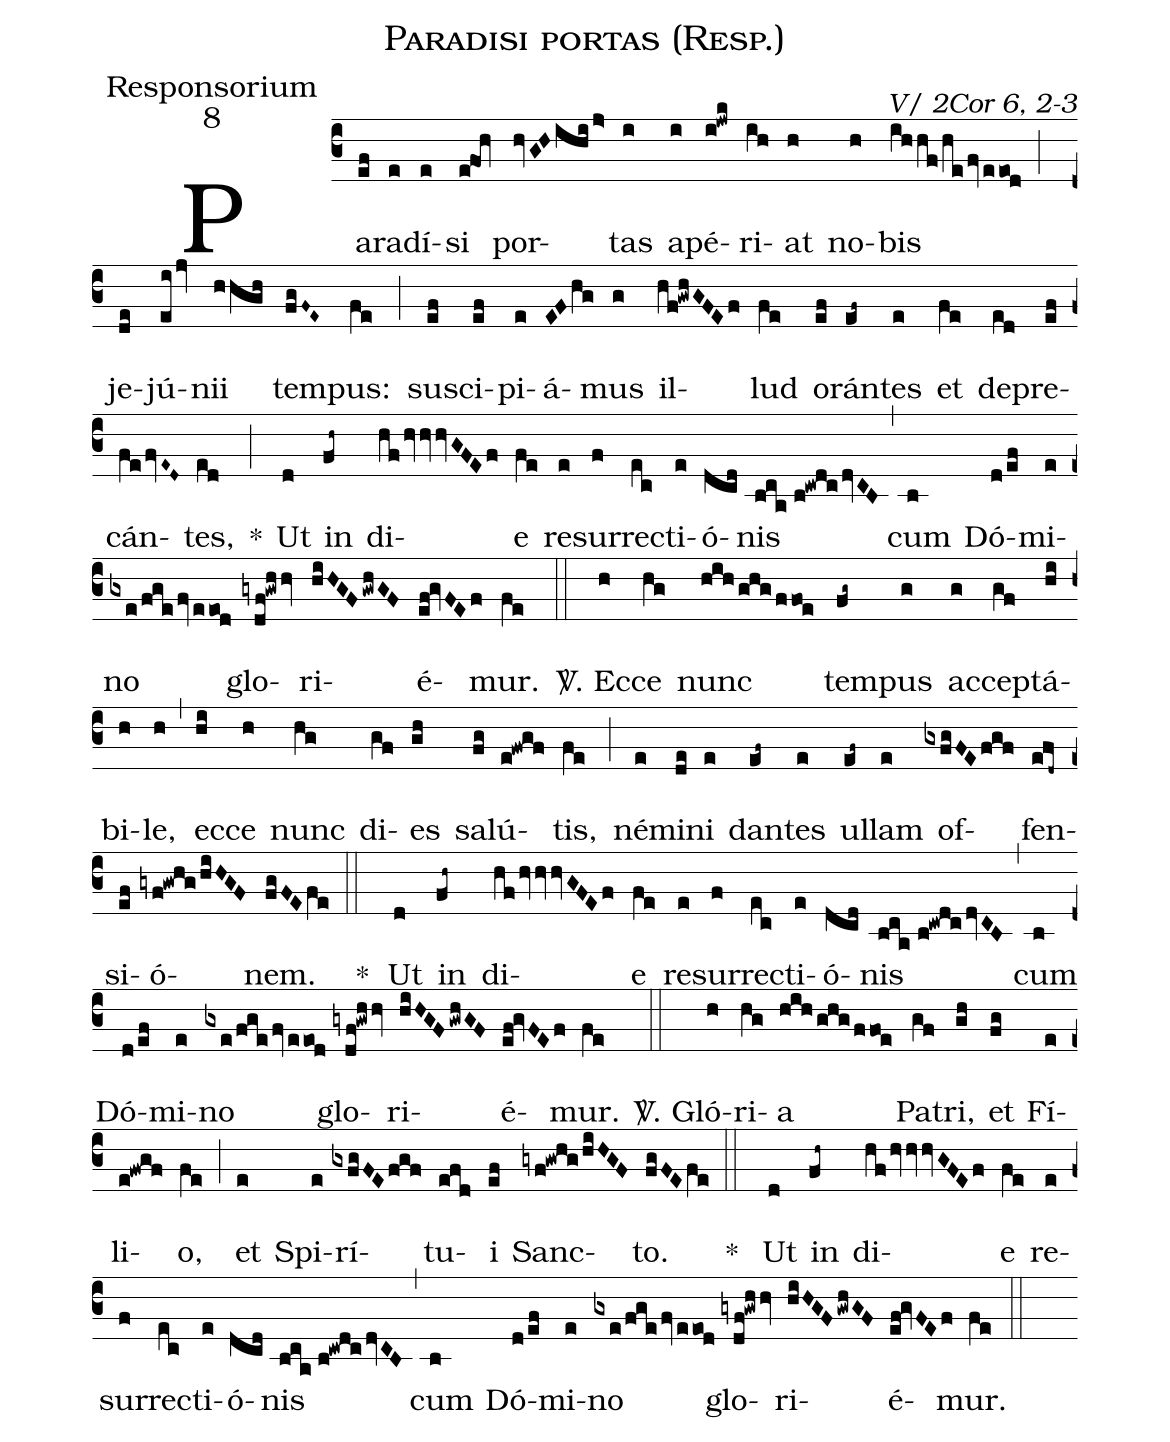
name:Paradisi portas (Resp.);
office-part:Responsorium;
mode:8;
commentary:V/ 2Cor 6, 2-3;
%%
(c3)Pa(ef)ra(e)dí(e)si(e!foh) por(hvGHihi/j>)tas(i) a(i)pé(i!jwk)ri(ih)at(h) no(h)bis(ihhf/he/fv/eeod) (;) je(de)jú(ei/jv)n{ii}(hhgh) tem(fgF~E~)pus:(fe) (;) su(ef)sci(ef)pi(e)á(EFhg)mus(g) il(hf!gwhGFEf)lud(fe) o(ef)rán(ef~)tes(e) et(fe) de(ed)pre(ef)cán(fe/fvE~D~)tes,(ed) *(;) Ut(d) in(fh~) di(hf/hvhvhv/GFEf)e(fe) re(e)sur(f)rec(ec)ti(e)ó(dcd)nis(bca//b!cwdc/dvCB) (,) cum(b) Dó(d/ef)mi(e)no(gxe/fge/fv/eeod) glo(gydf!gwhhv)ri(hiHGF/gwhGF)é(ef!gvFEf)mur.(fe) (::)

<sp>V/</sp>. Ec(h)ce(hg) nunc(hih/ghg/ffoe) tem(fg~)pus(g) ac(g)cep(gf)tá(hi)bi(h)le,(h) (,) ec(hi)ce(h) nunc(hg) di(gf)es(gh) sa(fg)lú(e!fwgf)tis,(fe) (;) né(e)mi(de)ni(e) dan(ef~)tes(e) ul(ef~)lam(e) of(gxfgFEfgf)fen(efd~)si(ef)ó(gyf!gwhg/hiHGF)nem.(fgFEfe) (::)
*() Ut(d) in(fh~) di(hf/hvhvhv/GFEf)e(fe) re(e)sur(f)rec(ec)ti(e)ó(dcd)nis(bca//b!cwdc/dvCB) (,) cum(b) Dó(d/ef)mi(e)no(gxe/fge/fv/eeod) glo(gydf!gwhhv)ri(hiHGF/gwhGF)é(ef!gvFEf)mur.(fe) (::)

<sp>V/</sp>. Gló(h)ri(hg)a(hih/ghg/ffoe) Pa(gf)tri,(gh) et(fg) Fí(e)li(e!fwgf)o,(fe) (;) et(e) Spi(e)rí(gxfgFEfgf)tu(efd)i(ef) Sanc(gyf!gwhg/hiHGF)to.(fgFEfe) (::)
*() Ut(d) in(fh~) di(hf/hvhvhv/GFEf)e(fe) re(e)sur(f)rec(ec)ti(e)ó(dcd)nis(bca//b!cwdc/dvCB) (,) cum(b) Dó(d/ef)mi(e)no(gxe/fge/fv/eeod) glo(gydf!gwhhv)ri(hiHGF/gwhGF)é(ef!gvFEf)mur.(fe) (::)
